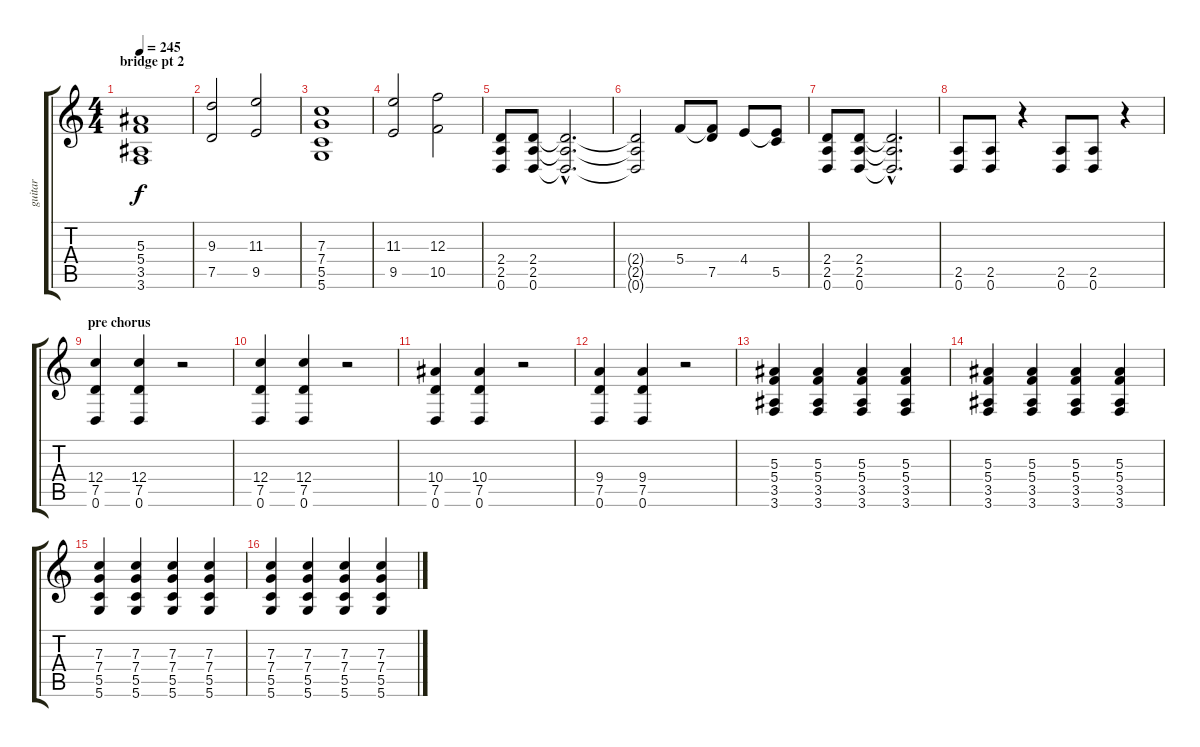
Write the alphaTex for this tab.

\track ("guitar" "guitar") {instrument distortionguitar}
\staff {score tabs}
\tuning (D4 A3 F3 C3 G2 D2) {hide}
\ts (4 4)
\section ("" "bridge pt 2")
\tempo 245
\clef g2
\ks c
(5.3 5.4 3.5 3.6).1{dy f} |
(9.3 7.5).2 (11.3 9.5).2 |
(7.3 7.4 5.5 5.6).1 |
(11.3 9.5).2 (12.3 10.5).2 |
(2.4 2.5 0.6).8 (2.4 2.5 0.6).8 (2.4{hac t} 2.5{hac t} 0.6{hac t}).2{d} |
(2.4{t} 2.5{t} 0.6{t}).2 5.4.8 (5.4{t} 7.5).8 4.4.8 (4.4{t} 5.5).8 |
(2.4 2.5 0.6).8 (2.4 2.5 0.6).8 (2.4{hac t} 2.5{hac t} 0.6{hac t}).2{d} |
(2.5 0.6).8 (2.5 0.6).8 r.4 (2.5 0.6).8 (2.5 0.6).8 r.4 |
\section ("" "pre chorus")
(12.4 7.5 0.6).4 (12.4 7.5 0.6).4 r.2 |
(12.4 7.5 0.6).4 (12.4 7.5 0.6).4 r.2 |
(10.4 7.5 0.6).4 (10.4 7.5 0.6).4 r.2 |
(9.4 7.5 0.6).4 (9.4 7.5 0.6).4 r.2 |
(5.3 5.4 3.5 3.6).4 (5.3 5.4 3.5 3.6).4 (5.3 5.4 3.5 3.6).4 (5.3 5.4 3.5 3.6).4 |
(5.3 5.4 3.5 3.6).4 (5.3 5.4 3.5 3.6).4 (5.3 5.4 3.5 3.6).4 (5.3 5.4 3.5 3.6).4 |
(7.3 7.4 5.5 5.6).4 (7.3 7.4 5.5 5.6).4 (7.3 7.4 5.5 5.6).4 (7.3 7.4 5.5 5.6).4 |
(7.3 7.4 5.5 5.6).4 (7.3 7.4 5.5 5.6).4 (7.3 7.4 5.5 5.6).4 (7.3 7.4 5.5 5.6).4
